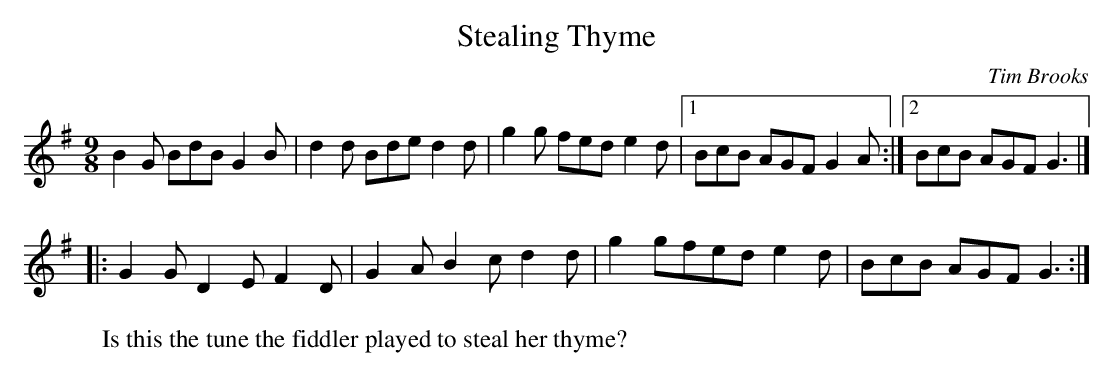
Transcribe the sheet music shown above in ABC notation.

X:1
T:Stealing Thyme
C:Tim Brooks
M:9/8
K:G
 B2 G BdB G2 B | d2 d Bde d2 d | g2g fed e2 d |1 BcB AGF G2 A :|2 BcB AGF G3 |]
|:G2 G D2 E F2 D | G2 A B2 c d2 d | g2 gfed e2 d | BcB AGF G3 :|
W: Is this the tune the fiddler played to steal her thyme?
